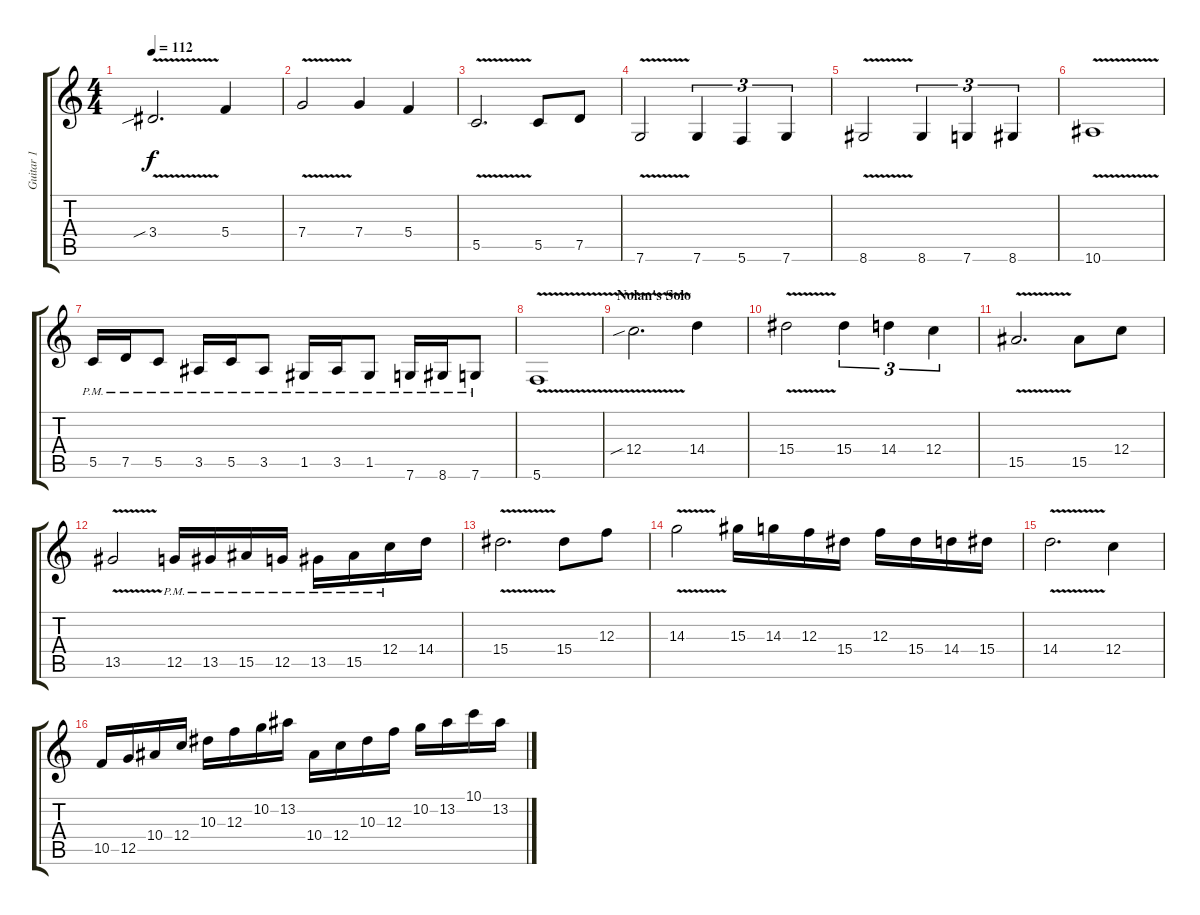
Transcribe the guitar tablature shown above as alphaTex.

\track ("Guitar 1" "Guitar 1") {instrument overdrivenguitar}
\staff {score tabs}
\tuning (D4 A3 F3 C3 G2 C2) {hide}
\ts (4 4)
\tempo 112
\clef g2
\ks c
3.4{v sib}.2{d dy f} 5.4.4 |
7.4{v}.2 7.4.4 5.4.4 |
5.5{v}.2{d} 5.5.8 7.5.8 |
7.6{v}.2 7.6.4{tu (3 2)} 5.6.4{tu (3 2)} 7.6.4{tu (3 2)} |
8.6{v}.2 8.6.4{tu (3 2)} 7.6.4{tu (3 2)} 8.6.4{tu (3 2)} |
10.6{v}.1 |
5.5{pm}.16 7.5{pm}.16 5.5{pm}.8 3.5{pm}.16 5.5{pm}.16 3.5{pm}.8 1.5{pm}.16 3.5{pm}.16 1.5{pm}.8 7.6{pm}.16 8.6{pm}.16 7.6{pm}.8 |
5.6{v}.1 |
\section ("" "Nolan's Solo")
12.4{v sib}.2{d} 14.4.4 |
15.4{v}.2 15.4.4{tu (3 2)} 14.4.4{tu (3 2)} 12.4.4{tu (3 2)} |
15.5{v}.2{d} 15.5.8 12.4.8 |
13.5{v}.2 12.5{pm}.16 13.5{pm}.16 15.5{pm}.16 12.5{pm}.16 13.5{pm}.16 15.5{pm}.16 12.4{pm}.16 14.4.16 |
15.4{v}.2{d} 15.4.8 12.3.8 |
14.3{v}.2 15.3.16 14.3.16 12.3.16 15.4.16 12.3.16 15.4.16 14.4.16 15.4.16 |
14.4{v}.2{d} 12.4.4 |
10.5.16 12.5.16 10.4.16 12.4.16 10.3.16 12.3.16 10.2.16 13.2.16 10.4.16 12.4.16 10.3.16 12.3.16 10.2.16 13.2.16 10.1.16 13.2.16
